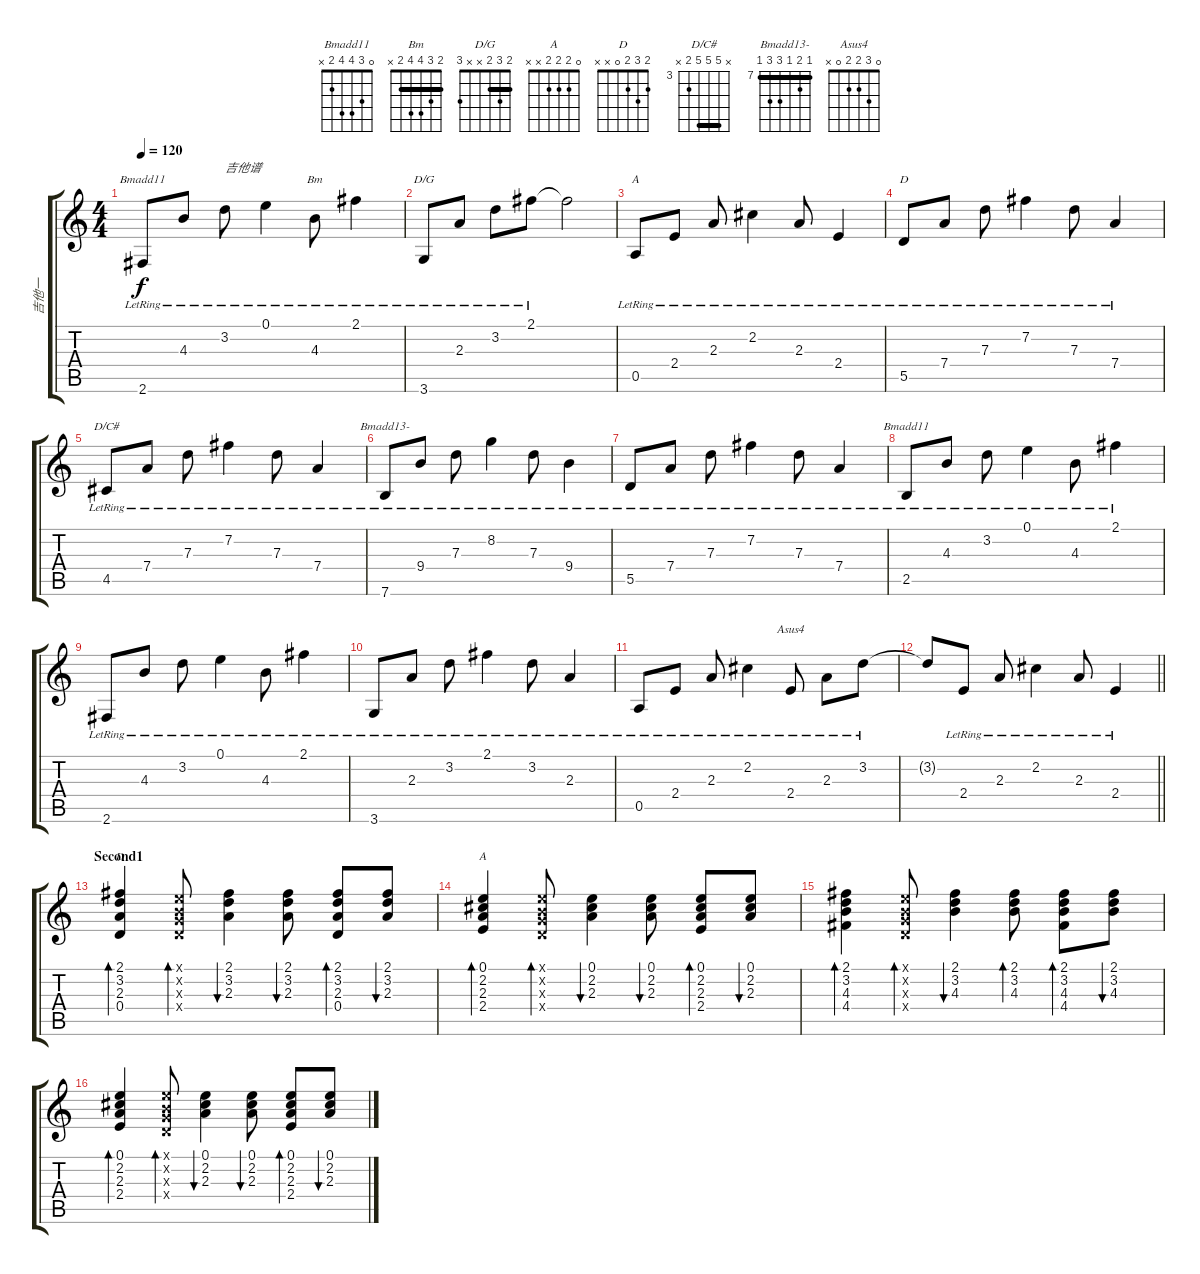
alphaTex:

\track ("吉他一" "吉他一") {instrument acousticguitarsteel}
\staff {score tabs}
\tuning (E4 B3 G3 D3 A2 E2) {hide}
\chord ("Bmadd11" 0 3 4 4 x 2)
\chord ("Bm" 2 3 4 4 2 x) {barre 2}
\chord ("D/G" 2 3 2 x x 3) {barre 2}
\chord ("A" 0 2 2 2 0 x)
\chord ("D" 5 7 7 7 5 x) {firstfret 3 barre 5}
\chord ("D/C#" x 7 7 7 4 x) {firstfret 3 barre 7}
\chord ("Bmadd13-" 7 8 7 9 9 7) {firstfret 7 barre 7}
\chord ("Bmadd11" 0 3 4 4 2 x)
\chord ("Asus4" 0 3 2 2 0 x)
\chord ("D" 2 3 2 0 x x)
\chord ("A" 0 2 2 2 x x)
\ts (4 4)
\tempo 120
\clef g2
\ks c
2.6{lr}.8{ch "Bmadd11" dy f} 4.3{lr}.8 3.2{lr}.8{txt "吉他谱"} 0.1{lr}.4 4.3{lr}.8{ch "Bm"} 2.1{lr}.4 |
3.6{lr}.8{ch "D/G"} 2.3{lr}.8 3.2{lr}.8 2.1{lr}.8 2.1{t}.2 |
0.5{lr}.8{ch "A"} 2.4{lr}.8 2.3{lr}.8 2.2{lr}.4 2.3{lr}.8 2.4{lr}.4 |
5.5{lr}.8{ch "D"} 7.4{lr}.8 7.3{lr}.8 7.2{lr}.4 7.3{lr}.8 7.4{lr}.4 |
4.5{lr}.8{ch "D/C#"} 7.4{lr}.8 7.3{lr}.8 7.2{lr}.4 7.3{lr}.8 7.4{lr}.4 |
7.6{lr}.8{ch "Bmadd13-"} 9.4{lr}.8 7.3{lr}.8 8.2{lr}.4 7.3{lr}.8 9.4{lr}.4 |
5.5{lr}.8 7.4{lr}.8 7.3{lr}.8 7.2{lr}.4 7.3{lr}.8 7.4{lr}.4 |
2.5{lr}.8{ch "Bmadd11"} 4.3{lr}.8 3.2{lr}.8 0.1{lr}.4 4.3{lr}.8 2.1{lr}.4 |
2.6{lr}.8 4.3{lr}.8 3.2{lr}.8 0.1{lr}.4 4.3{lr}.8 2.1{lr}.4 |
3.6{lr}.8 2.3{lr}.8 3.2{lr}.8 2.1{lr}.4 3.2{lr}.8 2.3{lr}.4 |
0.5{lr}.8 2.4{lr}.8 2.3{lr}.8 2.2{lr}.4 2.4{lr}.8{ch "Asus4"} 2.3{lr}.8 3.2{lr}.8 |
\barLineRight lightlight
3.2{t}.8 2.4{lr}.8 2.3{lr}.8 2.2{lr}.4 2.3{lr}.8 2.4{lr}.4 |
\section ("" "Second1")
(2.1 3.2 2.3 0.4).4{bd 60 ch "D"} (0.1{x} 0.2{x} 0.3{x} 0.4{x}).8{bd 60} (2.1 3.2 2.3).4{bu 60} (2.1 3.2 2.3).8{bu 60} (2.1 3.2 2.3 0.4).8{bd 60} (2.1 3.2 2.3).8{bu 60} |
(0.1 2.2 2.3 2.4).4{bd 60 ch "A"} (0.1{x} 0.2{x} 0.3{x} 0.4{x}).8{bd 60} (0.1 2.2 2.3).4{bu 60} (0.1 2.2 2.3).8{bu 60} (0.1 2.2 2.3 2.4).8{bd 60} (0.1 2.2 2.3).8{bu 60} |
(2.1 3.2 4.3 4.4).4{bd 60} (0.1{x} 0.2{x} 0.3{x} 0.4{x}).8{bd 60} (2.1 3.2 4.3).4{bu 60} (2.1 3.2 4.3).8{bd 60} (2.1 3.2 4.3 4.4).8{bd 60} (2.1 3.2 4.3).8{bu 60} |
(0.1 2.2 2.3 2.4).4{bd 60} (0.1{x} 0.2{x} 0.3{x} 0.4{x}).8{bd 60} (0.1 2.2 2.3).4{bu 60} (0.1 2.2 2.3).8{bu 60} (0.1 2.2 2.3 2.4).8{bd 60} (0.1 2.2 2.3).8{bu 60}
